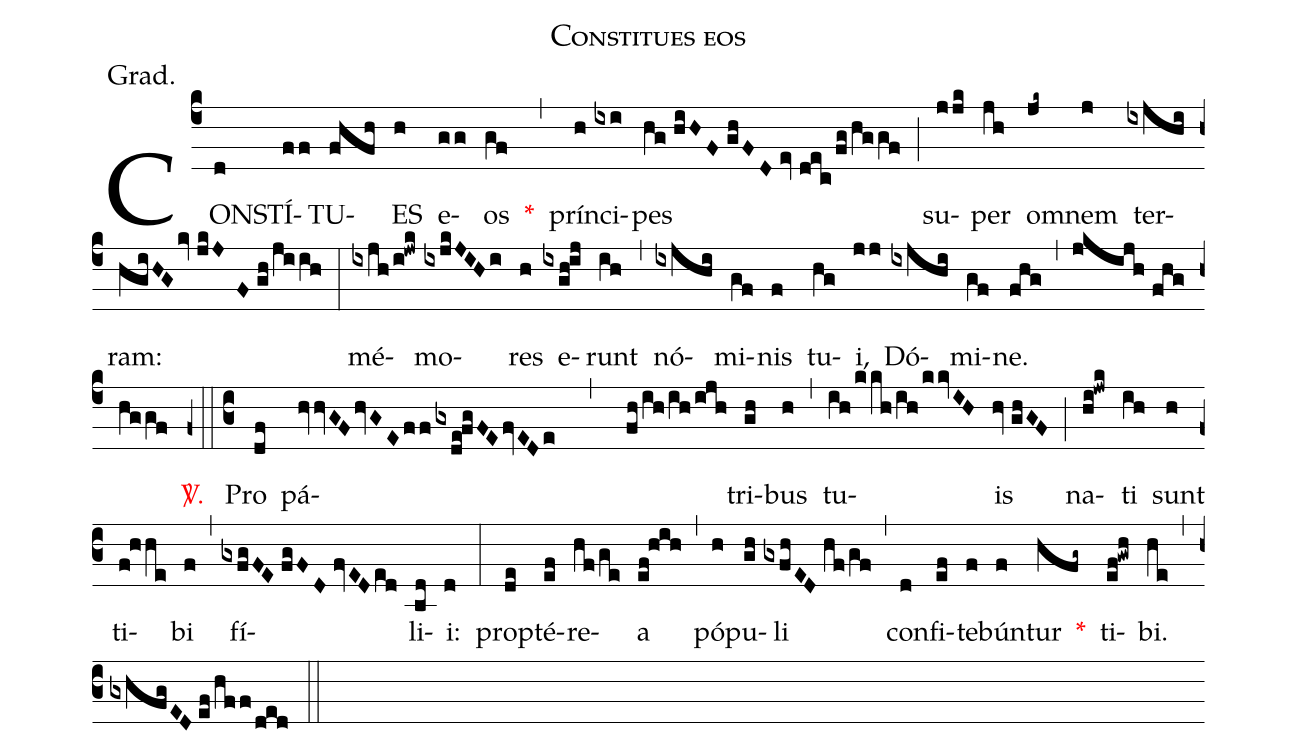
name:Constitues eos;
annotation:Grad.;
mode:V.;
office-part:Gradual;
%%
(c4) CON(d)STÍ(ff)TU(fhfh)ES(h) e(gg)os(gf) <v>\red{*}</v>(,) prín(h)ci(ixi)pes(hg//hiHF//ghFD//ev//dec/fg/hggf) (;) su(jjk)per(jh) om(jk~)nem(j) ter(ixjhi)ram:(hgiHG/kv//jkJF//gh/jiih) (:) mé(ixjh/i!jwk)mo(ixjkJIHi)res(h) e(ixgh!ij)runt(ih) (,) nó(ixjhi)mi(gf)nis(f) tu(hg)i,(jj) Dó(ixjhi)mi(gf)ne.(fhg) (,) (jkijh//fhg/hggf) <v>\red{\Vbar.}</v>(z0::c3) Pro(df) pá(hvvGF/hvGE/ff/gxde!fgFE/fvEDe , fh/ih/ih/ijh)tri(gh)bus(h) (,) tu(ih/kkh/ih/kkvIH)is(hv//ghGF) (;) na(hi!jwk)ti(ih) sunt(h) ti(f!hhe)bi(f) (,) fí(gxfgFE//fgFD//fvED/ed)li(bd)i:(d) (:) prop(de)té(ef)re(hf/ge)a(ef!hih) (,) pó(h)pu(gh)li(gxfhED//hf/gf) (,) con(d)fi(ef)te(f)bún(f)tur(hfg~) <v>\red{*}</v>() ti(ef!gwh)bi.(he) (,) (gxhfgED//ef/hff/ded) (::)
